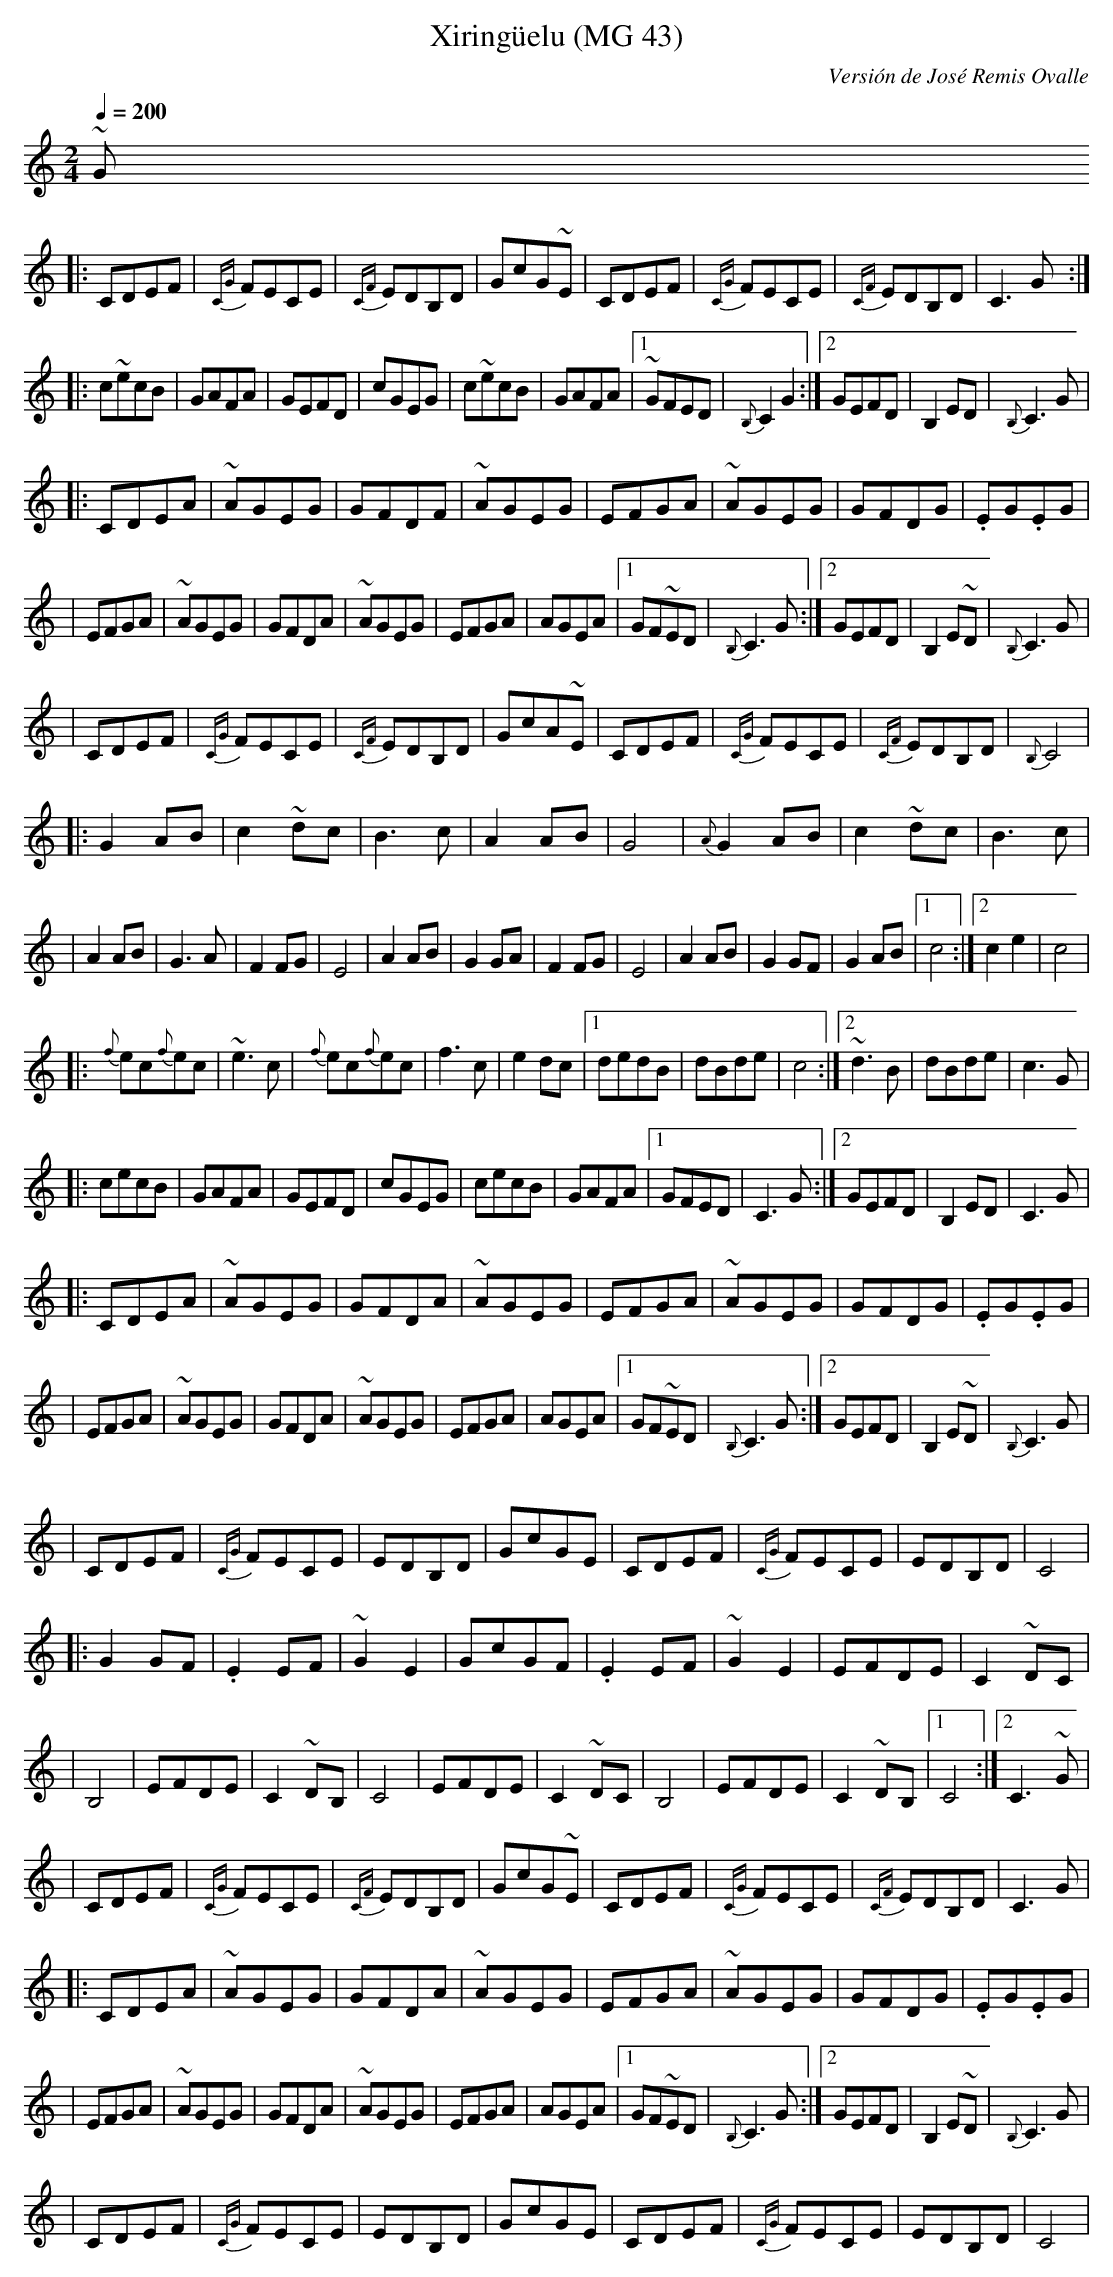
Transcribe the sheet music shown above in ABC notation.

X:1
T:Xiringüelu (MG 43)
C:Versión de José Remis Ovalle
M:2/4
L:1/8
Q:1/4=200
E:Nivel 4
K:C
~G
|: CDEF|{CG}FECE|{CF}EDB,D|GcG~E|CDEF|{CG}FECE|{CF}EDB,D|C3 G :|
|: c~ecB|GAFA|GEFD|cGEG|c~ecB|GAFA|[1 ~GFED|{B,}C2 G2 :|[2 GEFD|B,2 ED|{B,}C3 G|
|: CDEA|~AGEG|GFDF|~AGEG|EFGA|~AGEG|GFDG|.EG.EG|
|EFGA|~AGEG|GFDA|~AGEG|EFGA|AGEA|[1 GF~ED|{B,}C3 G :|[2 GEFD|B,2 E~D|{B,}C3 G|
|CDEF|{CG}FECE|{CF}EDB,D|GcA~E|CDEF|{CG}FECE|{CF}EDB,D|{B,}C4|
|: G2 AB|c2 ~dc|B3 c|A2 AB|G4|{A}G2 AB|c2 ~dc|B3 c|
|A2 AB|G3 A|F2 FG|E4|A2 AB|G2 GA|F2 FG|E4|A2 AB|G2 GF|G2 AB|[1 c4 :|[2 c2 e2|c4|
|: {f}ec{f}ec|~e3 c|{f}ec{f}ec|f3 c|e2 dc|[1 dedB|dBde|c4 :|[2 ~d3 B|dBde|c3 G|
|: cecB|GAFA|GEFD|cGEG|cecB|GAFA|[1 GFED|C3 G :|[2 GEFD|B,2 ED|C3 G|
|: CDEA|~AGEG|GFDA|~AGEG|EFGA|~AGEG|GFDG|.EG.EG|
|EFGA|~AGEG|GFDA|~AGEG|EFGA|AGEA|[1 GF~ED|{B,}C3 G :|[2 GEFD|B,2 E~D|{B,}C3 G|
|CDEF|{CG}FECE|EDB,D|GcGE|CDEF|{CG}FECE|EDB,D|C4|
|: G2 GF|.E2 EF|~G2 E2|GcGF|.E2 EF|~G2 E2|EFDE|C2 ~DC|
|B,4|EFDE|C2 ~DB,|C4|EFDE|C2 ~DC|B,4|EFDE|C2 ~DB,|[1 C4 :|[2 C3 ~G|
|CDEF|{CG}FECE|{CF}EDB,D|GcG~E|CDEF|{CG}FECE|{CF}EDB,D|C3 G|
|: CDEA|~AGEG|GFDA|~AGEG|EFGA|~AGEG|GFDG|.EG.EG|
|EFGA|~AGEG|GFDA|~AGEG|EFGA|AGEA|[1 GF~ED|{B,}C3 G :|[2 GEFD|B,2 E~D|{B,}C3 G|
|CDEF|{CG}FECE|EDB,D|GcGE|CDEF|{CG}FECE|EDB,D|C4|
